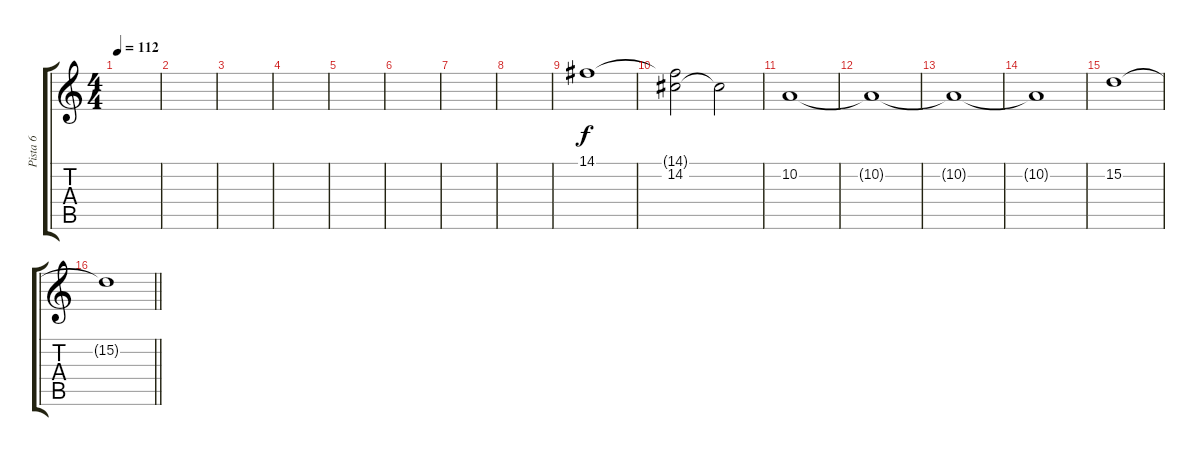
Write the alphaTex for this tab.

\track ("Pista 6" "Pista 6") {instrument stringensemble1}
\staff {score tabs}
\tuning (E4 B3 G3 D3 A2 E2) {hide}
\ts (4 4)
\tempo 112
\clef g2
\ks c
|
|
|
|
|
|
|
|
14.1.1 |
(14.1{t} 14.2).2 14.2{t}.2 |
10.2.1 |
10.2{t}.1 |
10.2{t}.1 |
10.2{t}.1 |
15.2.1 |
\barLineRight lightlight
15.2{t}.1
